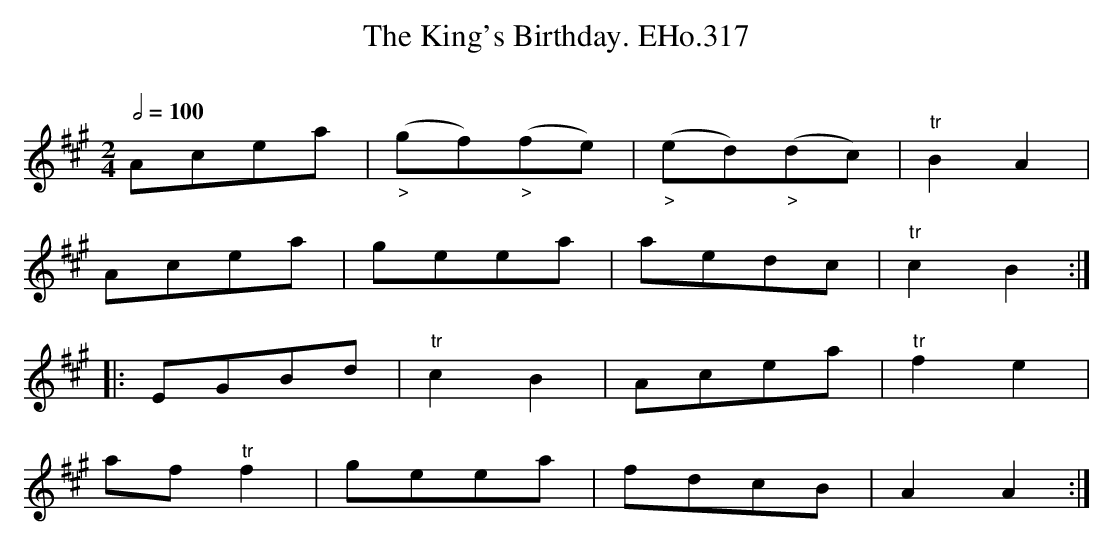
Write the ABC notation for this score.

X:1
T:King's Birthday. EHo.317, The
M:2/4
L:1/8
Q:1/2=100
O:
K:A
Acea | "_>"(gf)"_>"(fe) | "_>"(ed)"_>"(dc) | "tr"B2A2 |
Acea | geea | aedc | "tr"c2B2 :|
|: EGBd | "tr"c2B2 | Acea | "tr"f2e2 |
af"tr"f2 | geea | fdcB | A2A2 :|
